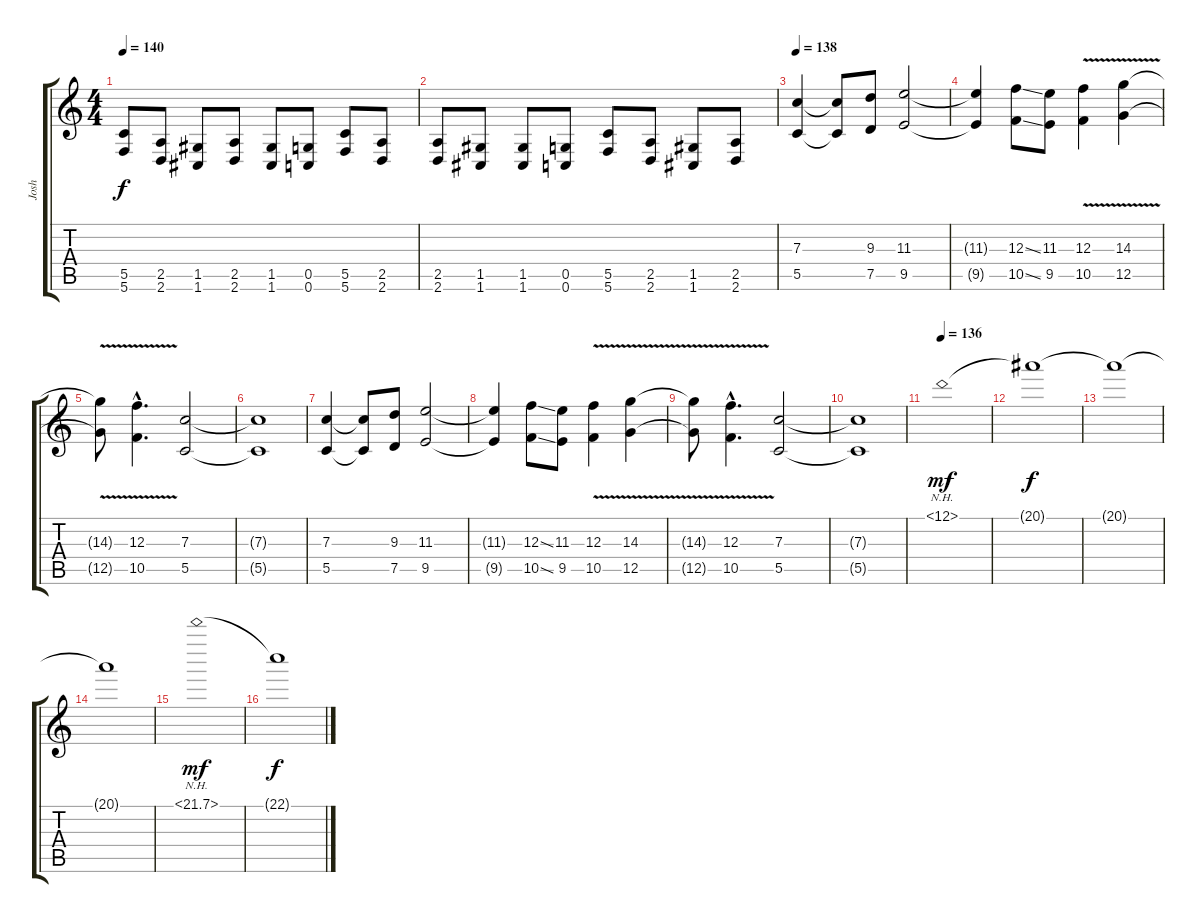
\track ("Josh" "Josh") {instrument distortionguitar}
\staff {score tabs}
\tuning (D4 A3 F3 C3 G2 C2) {hide}
\ts (4 4)
\tempo 140
\clef g2
\ks c
(5.5 5.6).8{dy f} (2.5 2.6).8 (1.5 1.6).8 (2.5 2.6).8 (1.5 1.6).8 (0.5 0.6).8 (5.5 5.6).8 (2.5 2.6).8 |
(2.5 2.6).8 (1.5 1.6).8 (1.5 1.6).8 (0.5 0.6).8 (5.5 5.6).8 (2.5 2.6).8 (1.5 1.6).8 (2.5 2.6).8 |
\tempo 138
(7.3 5.5).4 (7.3{t} 5.5{t}).8 (9.3 7.5).8 (11.3 9.5).2 |
(11.3{t} 9.5{t}).4 (12.3{ss} 10.5{ss}).8 (11.3 9.5).8 (12.3{v} 10.5{v}).4 (14.3{v} 12.5{v}).4 |
(14.3{t} 12.5{t}).8 (12.3{v hac} 10.5{v hac}).4{d} (7.3 5.5).2 |
(7.3{t} 5.5{t}).1 |
(7.3 5.5).4 (7.3{t} 5.5{t}).8 (9.3 7.5).8 (11.3 9.5).2 |
(11.3{t} 9.5{t}).4 (12.3{ss} 10.5{ss}).8 (11.3 9.5).8 (12.3{v} 10.5{v}).4 (14.3{v} 12.5{v}).4 |
(14.3{t} 12.5{t}).8 (12.3{v hac} 10.5{v hac}).4{d} (7.3 5.5).2 |
(7.3{t} 5.5{t}).1 |
\tempo 136
20.1{nh}.1{dy mf} |
20.1{t}.1{dy f} |
20.1{t}.1 |
20.1{t}.1 |
22.1{nh}.1{dy mf} |
22.1{t}.1{dy f}
